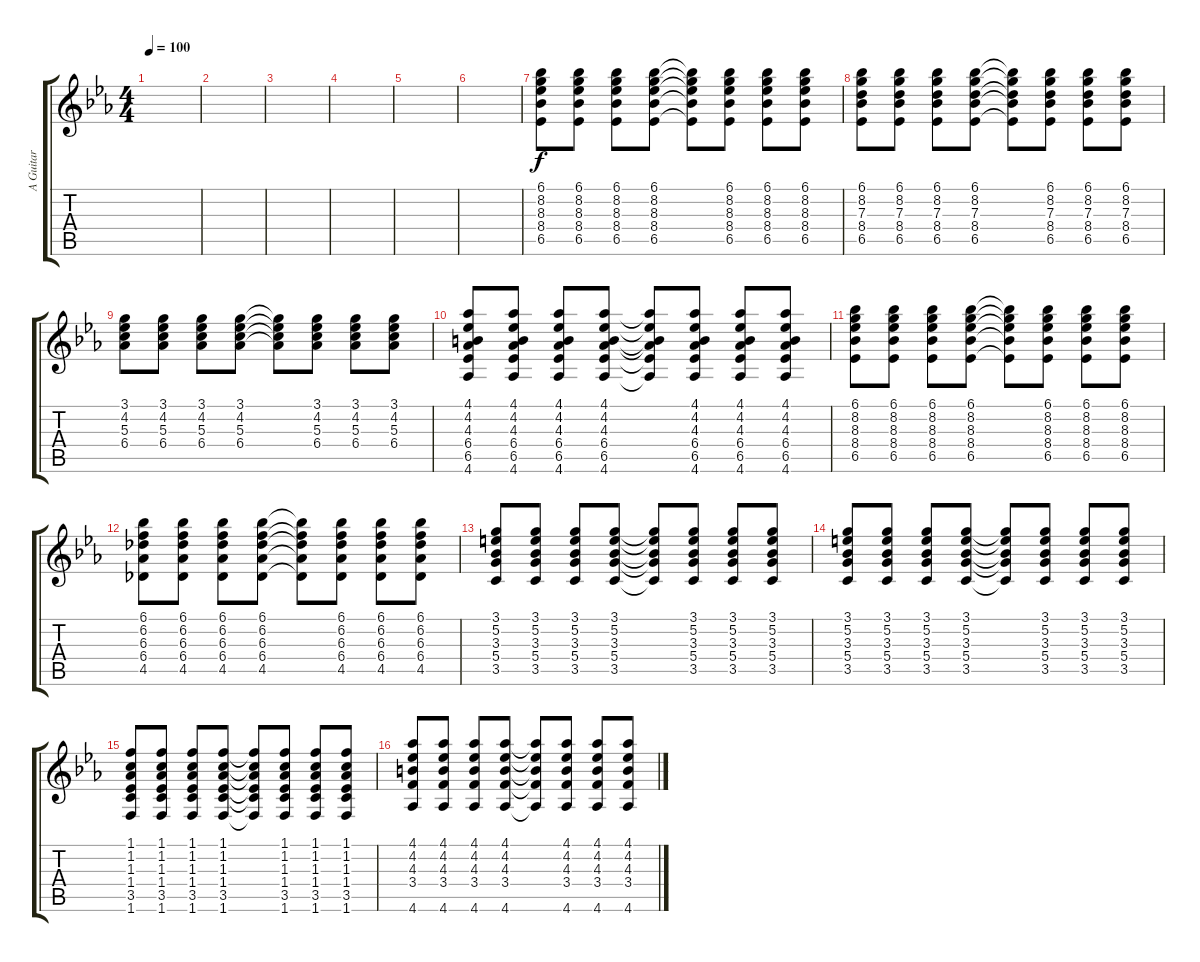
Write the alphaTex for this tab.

\track ("A Guitar" "A Guitar") {instrument acousticguitarnylon}
\staff {score tabs}
\tuning (E4 B3 G3 D3 A2 E2) {hide}
\ts (4 4)
\tempo 100
\clef g2
\ks eb
|
|
|
|
|
|
(6.1 8.2 8.3 8.4 6.5).8 (6.1 8.2 8.3 8.4 6.5).8 (6.1 8.2 8.3 8.4 6.5).8 (6.1 8.2 8.3 8.4 6.5).8 (6.1{t} 8.2{t} 8.3{t} 8.4{t} 6.5{t}).8 (6.1 8.2 8.3 8.4 6.5).8 (6.1 8.2 8.3 8.4 6.5).8 (6.1 8.2 8.3 8.4 6.5).8 |
(6.1 8.2 7.3 8.4 6.5).8 (6.1 8.2 7.3 8.4 6.5).8 (6.1 8.2 7.3 8.4 6.5).8 (6.1 8.2 7.3 8.4 6.5).8 (6.1{t} 8.2{t} 7.3{t} 8.4{t} 6.5{t}).8 (6.1 8.2 7.3 8.4 6.5).8 (6.1 8.2 7.3 8.4 6.5).8 (6.1 8.2 7.3 8.4 6.5).8 |
(3.1 4.2 5.3 6.4).8 (3.1 4.2 5.3 6.4).8 (3.1 4.2 5.3 6.4).8 (3.1 4.2 5.3 6.4).8 (3.1{t} 4.2{t} 5.3{t} 6.4{t}).8 (3.1 4.2 5.3 6.4).8 (3.1 4.2 5.3 6.4).8 (3.1 4.2 5.3 6.4).8 |
(4.1 4.2 4.3 6.4 6.5 4.6).8 (4.1 4.2 4.3 6.4 6.5 4.6).8 (4.1 4.2 4.3 6.4 6.5 4.6).8 (4.1 4.2 4.3 6.4 6.5 4.6).8 (4.1{t} 4.2{t} 4.3{t} 6.4{t} 6.5{t} 4.6{t}).8 (4.1 4.2 4.3 6.4 6.5 4.6).8 (4.1 4.2 4.3 6.4 6.5 4.6).8 (4.1 4.2 4.3 6.4 6.5 4.6).8 |
(6.1 8.2 8.3 8.4 6.5).8 (6.1 8.2 8.3 8.4 6.5).8 (6.1 8.2 8.3 8.4 6.5).8 (6.1 8.2 8.3 8.4 6.5).8 (6.1{t} 8.2{t} 8.3{t} 8.4{t} 6.5{t}).8 (6.1 8.2 8.3 8.4 6.5).8 (6.1 8.2 8.3 8.4 6.5).8 (6.1 8.2 8.3 8.4 6.5).8 |
(6.1 6.2 6.3 6.4 4.5).8 (6.1 6.2 6.3 6.4 4.5).8 (6.1 6.2 6.3 6.4 4.5).8 (6.1 6.2 6.3 6.4 4.5).8 (6.1{t} 6.2{t} 6.3{t} 6.4{t} 4.5{t}).8 (6.1 6.2 6.3 6.4 4.5).8 (6.1 6.2 6.3 6.4 4.5).8 (6.1 6.2 6.3 6.4 4.5).8 |
(3.1 5.2 3.3 5.4 3.5).8 (3.1 5.2 3.3 5.4 3.5).8 (3.1 5.2 3.3 5.4 3.5).8 (3.1 5.2 3.3 5.4 3.5).8 (3.1{t} 5.2{t} 3.3{t} 5.4{t} 3.5{t}).8 (3.1 5.2 3.3 5.4 3.5).8 (3.1 5.2 3.3 5.4 3.5).8 (3.1 5.2 3.3 5.4 3.5).8 |
(3.1 5.2 3.3 5.4 3.5).8 (3.1 5.2 3.3 5.4 3.5).8 (3.1 5.2 3.3 5.4 3.5).8 (3.1 5.2 3.3 5.4 3.5).8 (3.1{t} 5.2{t} 3.3{t} 5.4{t} 3.5{t}).8 (3.1 5.2 3.3 5.4 3.5).8 (3.1 5.2 3.3 5.4 3.5).8 (3.1 5.2 3.3 5.4 3.5).8 |
(1.1 1.2 1.3 1.4 3.5 1.6).8 (1.1 1.2 1.3 1.4 3.5 1.6).8 (1.1 1.2 1.3 1.4 3.5 1.6).8 (1.1 1.2 1.3 1.4 3.5 1.6).8 (1.1{t} 1.2{t} 1.3{t} 1.4{t} 3.5{t} 1.6{t}).8 (1.1 1.2 1.3 1.4 3.5 1.6).8 (1.1 1.2 1.3 1.4 3.5 1.6).8 (1.1 1.2 1.3 1.4 3.5 1.6).8 |
(4.1 4.2 4.3 3.4 4.6).8 (4.1 4.2 4.3 3.4 4.6).8 (4.1 4.2 4.3 3.4 4.6).8 (4.1 4.2 4.3 3.4 4.6).8 (4.1{t} 4.2{t} 4.3{t} 3.4{t} 4.6{t}).8 (4.1 4.2 4.3 3.4 4.6).8 (4.1 4.2 4.3 3.4 4.6).8 (4.1 4.2 4.3 3.4 4.6).8
